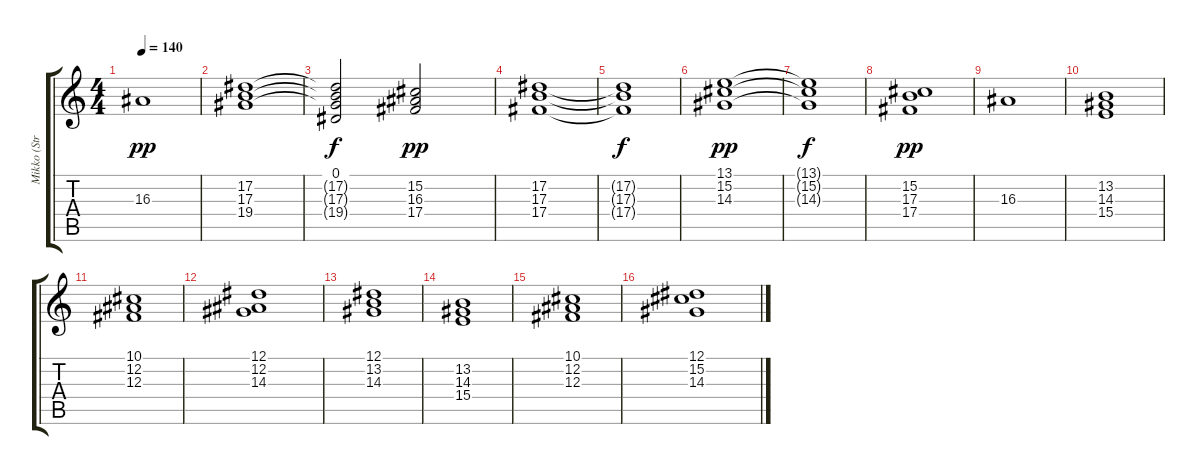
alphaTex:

\track ("Mikko (Strings)" "Mikko (Str") {instrument stringensemble1}
\staff {score tabs}
\tuning (Eb4 Bb3 Gb3 Db3 Ab2 Eb2) {hide}
\ts (4 4)
\tempo 140
\clef g2
\ks c
16.3.1{dy pp} |
(17.2 17.3 19.4).1{volume 11 instrument stringensemble1} |
(0.1 17.2{t} 17.3{t} 19.4{t}).2{dy f} (15.2 16.3 17.4).2{dy pp} |
(17.2 17.3 17.4).1 |
(17.2{t} 17.3{t} 17.4{t}).1{dy f} |
(13.1 15.2 14.3).1{dy pp} |
(13.1{t} 15.2{t} 14.3{t}).1{dy f} |
(15.2 17.3 17.4).1{dy pp} |
16.3.1 |
(13.2 14.3 15.4).1{volume 11 instrument stringensemble1} |
(10.1 12.2 12.3).1 |
(12.1 12.2 14.3).1 |
(12.1 13.2 14.3).1 |
(13.2 14.3 15.4).1{volume 11 instrument stringensemble1} |
(10.1 12.2 12.3).1 |
(12.1 15.2 14.3).1
